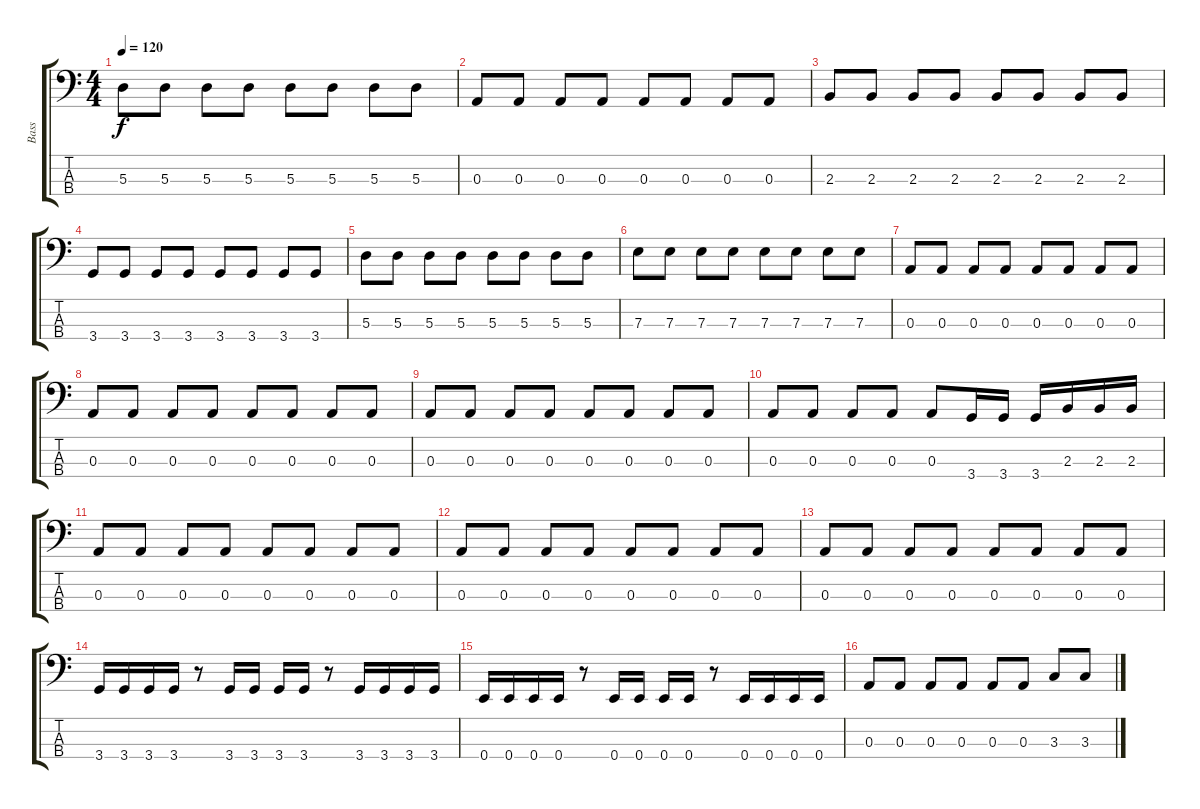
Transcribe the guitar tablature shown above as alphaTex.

\track ("Bass" "Bass") {instrument electricbassfinger}
\staff {score tabs}
\tuning (G2 D2 A1 E1) {hide}
\ts (4 4)
\tempo 120
\clef f4
\ks c
5.3.8{dy f} 5.3.8 5.3.8 5.3.8 5.3.8 5.3.8 5.3.8 5.3.8 |
0.3.8 0.3.8 0.3.8 0.3.8 0.3.8 0.3.8 0.3.8 0.3.8 |
2.3.8 2.3.8 2.3.8 2.3.8 2.3.8 2.3.8 2.3.8 2.3.8 |
3.4.8 3.4.8 3.4.8 3.4.8 3.4.8 3.4.8 3.4.8 3.4.8 |
5.3.8 5.3.8 5.3.8 5.3.8 5.3.8 5.3.8 5.3.8 5.3.8 |
7.3.8 7.3.8 7.3.8 7.3.8 7.3.8 7.3.8 7.3.8 7.3.8 |
0.3.8 0.3.8 0.3.8 0.3.8 0.3.8 0.3.8 0.3.8 0.3.8 |
0.3.8 0.3.8 0.3.8 0.3.8 0.3.8 0.3.8 0.3.8 0.3.8 |
0.3.8 0.3.8 0.3.8 0.3.8 0.3.8 0.3.8 0.3.8 0.3.8 |
0.3.8 0.3.8 0.3.8 0.3.8 0.3.8 3.4.16 3.4.16 3.4.16 2.3.16 2.3.16 2.3.16 |
0.3.8 0.3.8 0.3.8 0.3.8 0.3.8 0.3.8 0.3.8 0.3.8 |
0.3.8 0.3.8 0.3.8 0.3.8 0.3.8 0.3.8 0.3.8 0.3.8 |
0.3.8 0.3.8 0.3.8 0.3.8 0.3.8 0.3.8 0.3.8 0.3.8 |
3.4.16 3.4.16 3.4.16 3.4.16 r.8 3.4.16 3.4.16 3.4.16 3.4.16 r.8 3.4.16 3.4.16 3.4.16 3.4.16 |
0.4.16 0.4.16 0.4.16 0.4.16 r.8 0.4.16 0.4.16 0.4.16 0.4.16 r.8 0.4.16 0.4.16 0.4.16 0.4.16 |
0.3.8 0.3.8 0.3.8 0.3.8 0.3.8 0.3.8 3.3.8 3.3.8
